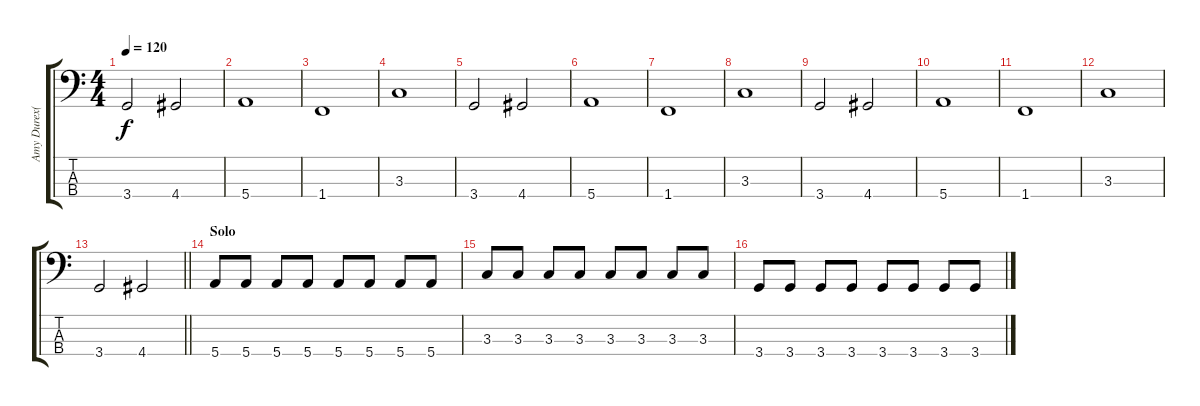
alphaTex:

\track ("Amy Durex(Bass)" "Amy Durex(") {instrument electricbassfinger}
\staff {score tabs}
\tuning (G2 D2 A1 E1) {hide}
\ts (4 4)
\tempo 120
\clef f4
\ks c
3.4.2{dy f} 4.4.2 |
5.4.1 |
1.4.1 |
3.3.1 |
3.4.2 4.4.2 |
5.4.1 |
1.4.1 |
3.3.1 |
3.4.2 4.4.2 |
5.4.1 |
1.4.1 |
3.3.1 |
\barLineRight lightlight
3.4.2 4.4.2 |
\section ("" "Solo")
5.4.8 5.4.8 5.4.8 5.4.8 5.4.8 5.4.8 5.4.8 5.4.8 |
3.3.8 3.3.8 3.3.8 3.3.8 3.3.8 3.3.8 3.3.8 3.3.8 |
3.4.8 3.4.8 3.4.8 3.4.8 3.4.8 3.4.8 3.4.8 3.4.8
